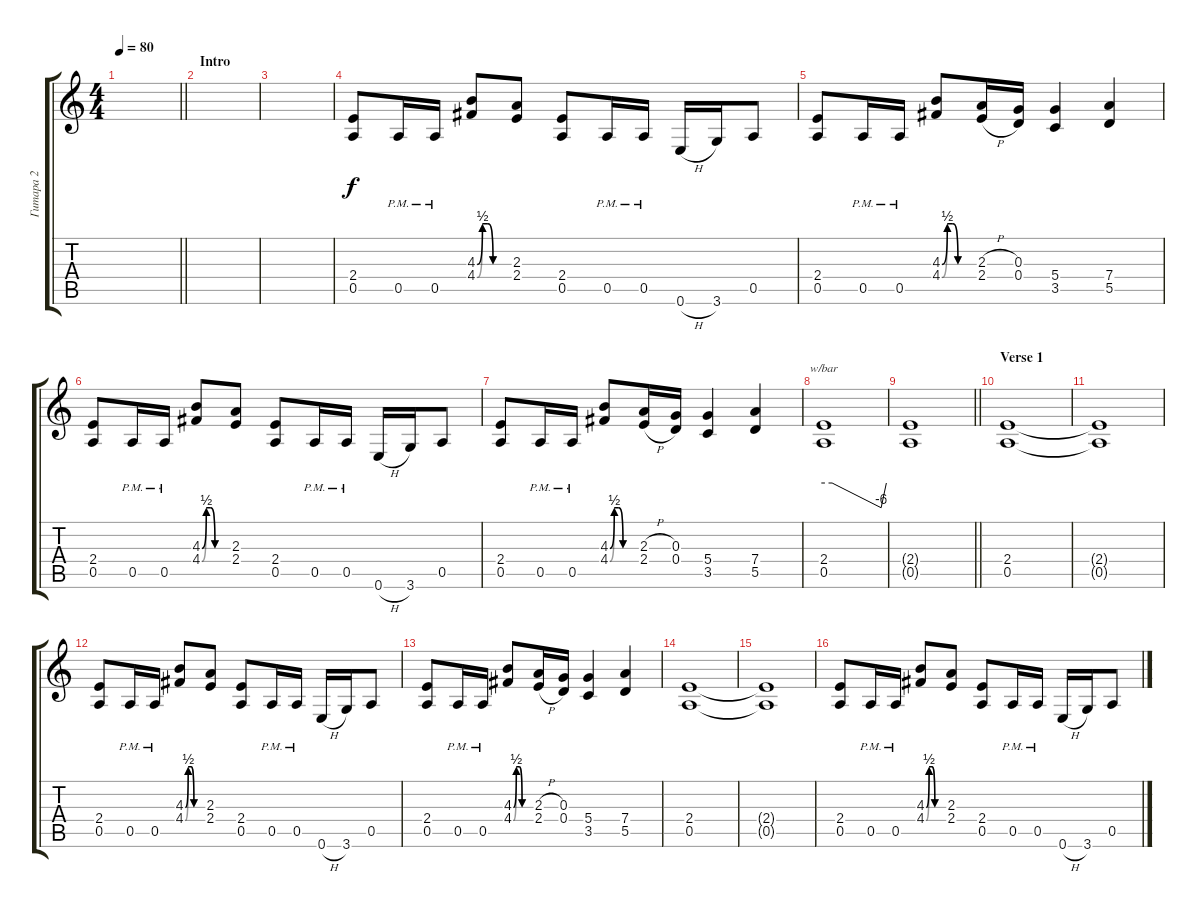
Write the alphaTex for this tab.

\track ("Гитара 2" "Гитара 2") {instrument distortionguitar}
\staff {score tabs}
\tuning (E4 B3 G3 D3 A2 E2) {hide}
\ts (4 4)
\tempo 80
\clef g2
\barLineRight lightlight
\ks aminor
|
\section ("" "Intro")
|
|
(2.4 0.5).8 0.5{pm}.16 0.5{pm}.16 (4.3{be (custom 0 0 10 2 20 2 30 0 60 0)} 4.4{be (custom 0 0 10 2 20 2 30 0 60 0)}).8 (2.3 2.4).8 (2.4 0.5).8 0.5{pm}.16 0.5{pm}.16 0.6{h}.16 3.6.16 0.5.8 |
(2.4 0.5).8 0.5{pm}.16 0.5{pm}.16 (4.3{be (custom 0 0 10 2 20 2 30 0 60 0)} 4.4{be (custom 0 0 10 2 20 2 30 0 60 0)}).8 (2.3{h} 2.4{h}).16 (0.3 0.4).16 (5.4 3.5).4 (7.4 5.5).4 |
(2.4 0.5).8 0.5{pm}.16 0.5{pm}.16 (4.3{be (custom 0 0 10 2 20 2 30 0 60 0)} 4.4{be (custom 0 0 10 2 20 2 30 0 60 0)}).8 (2.3 2.4).8 (2.4 0.5).8 0.5{pm}.16 0.5{pm}.16 0.6{h}.16 3.6.16 0.5.8 |
(2.4 0.5).8 0.5{pm}.16 0.5{pm}.16 (4.3{be (custom 0 0 10 2 20 2 30 0 60 0)} 4.4{be (custom 0 0 10 2 20 2 30 0 60 0)}).8 (2.3{h} 2.4{h}).16 (0.3 0.4).16 (5.4 3.5).4 (7.4 5.5).4 |
(2.4 0.5).1{tbe (custom default 0 0 8 0 55 -24 60 0)} |
\barLineRight lightlight
(2.4{t} 0.5{t}).1 |
\section ("" "Verse 1")
(2.4 0.5).1 |
(2.4{t} 0.5{t}).1 |
(2.4 0.5).8 0.5{pm}.16 0.5{pm}.16 (4.3{be (custom 0 0 10 2 20 2 30 0 60 0)} 4.4{be (custom 0 0 10 2 20 2 30 0 60 0)}).8 (2.3 2.4).8 (2.4 0.5).8 0.5{pm}.16 0.5{pm}.16 0.6{h}.16 3.6.16 0.5.8 |
(2.4 0.5).8 0.5{pm}.16 0.5{pm}.16 (4.3{be (custom 0 0 10 2 20 2 30 0 60 0)} 4.4{be (custom 0 0 10 2 20 2 30 0 60 0)}).8 (2.3{h} 2.4{h}).16 (0.3 0.4).16 (5.4 3.5).4 (7.4 5.5).4 |
(2.4 0.5).1 |
(2.4{t} 0.5{t}).1 |
(2.4 0.5).8 0.5{pm}.16 0.5{pm}.16 (4.3{be (custom 0 0 10 2 20 2 30 0 60 0)} 4.4{be (custom 0 0 10 2 20 2 30 0 60 0)}).8 (2.3 2.4).8 (2.4 0.5).8 0.5{pm}.16 0.5{pm}.16 0.6{h}.16 3.6.16 0.5.8
